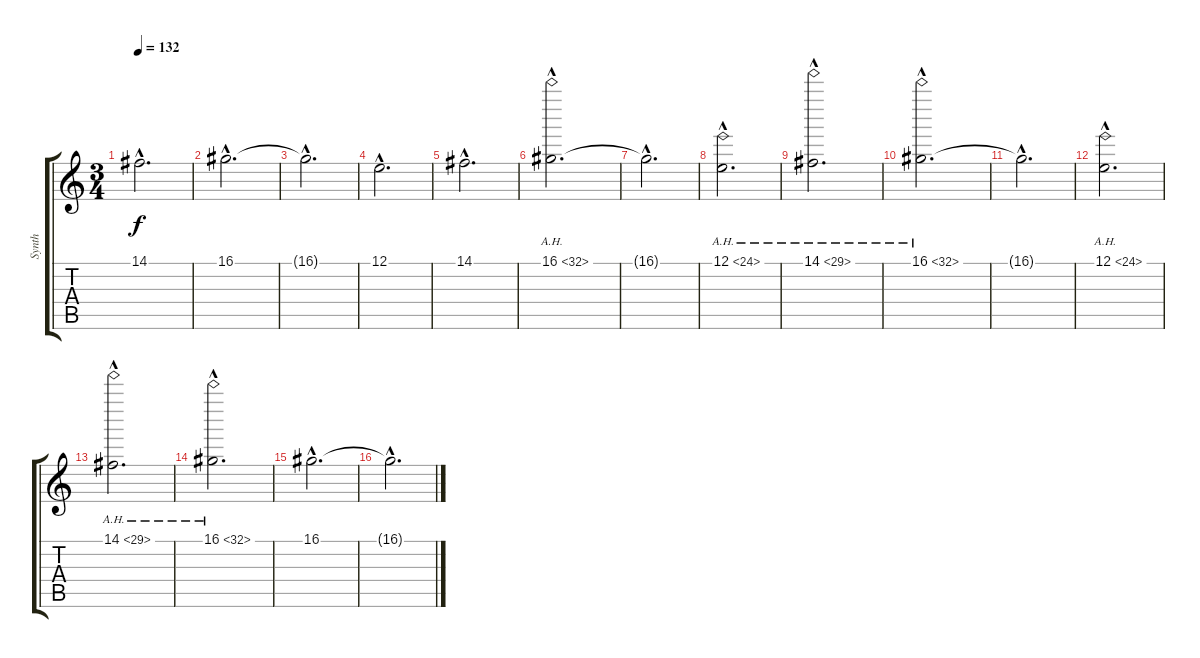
\track ("Synth" "Synth") {instrument stringensemble1}
\staff {score tabs}
\tuning (E4 B3 G3 D3 A2 E2) {hide}
\ts (3 4)
\tempo 132
\clef g2
\ks c
14.1{hac}.2{d dy f} |
16.1{hac}.2{d} |
16.1{hac t}.2{d} |
12.1{hac}.2{d} |
14.1{hac}.2{d} |
16.1{ah 16 hac}.2{d} |
16.1{hac t}.2{d} |
12.1{ah 12 hac}.2{d} |
14.1{ah 15 hac}.2{d} |
16.1{ah 16 hac}.2{d} |
16.1{hac t}.2{d} |
12.1{ah 12 hac}.2{d} |
14.1{ah 15 hac}.2{d} |
16.1{ah 16 hac}.2{d} |
16.1{hac}.2{d} |
16.1{hac t}.2{d}
